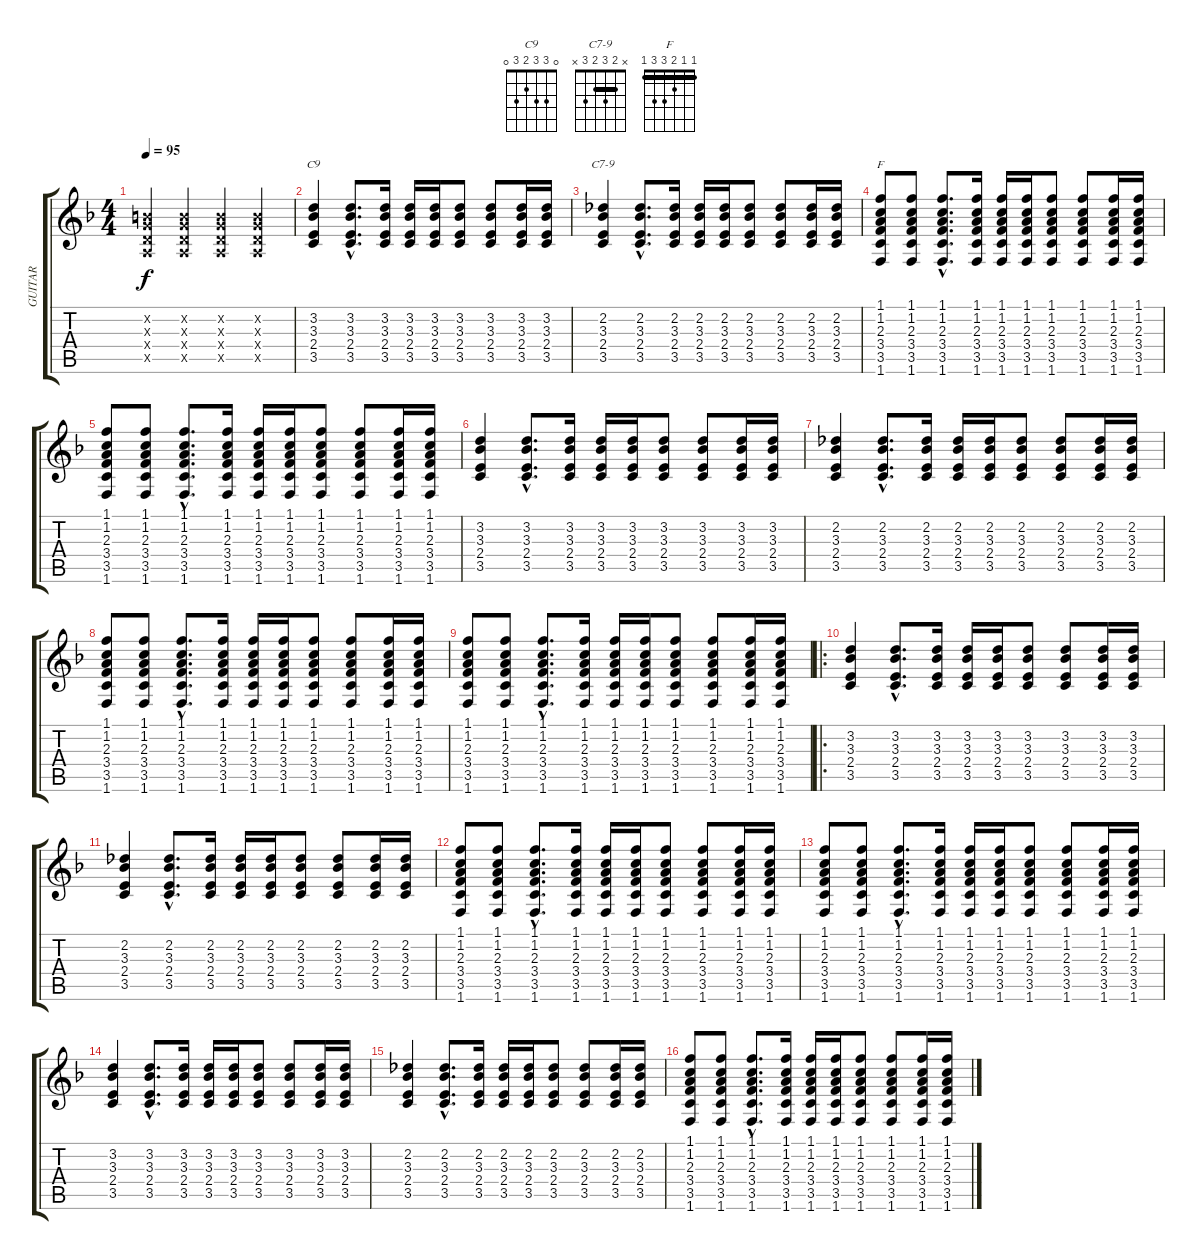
\track ("GUITAR" "GUITAR") {instrument acousticguitarsteel}
\staff {score tabs}
\tuning (E4 B3 G3 D3 A2 E2) {hide}
\chord ("C9" 0 3 3 2 3 0)
\chord ("C7-9" x 2 3 2 3 x) {barre 2}
\chord ("F" 1 1 2 3 3 1) {barre 1}
\ts (4 4)
\tempo 95
\clef g2
\ks f
(0.2{x} 0.3{x} 0.4{x} 0.5{x}).4{dy f instrument acousticguitarsteel} (0.2{x} 0.3{x} 0.4{x} 0.5{x}).4 (0.2{x} 0.3{x} 0.4{x} 0.5{x}).4 (0.2{x} 0.3{x} 0.4{x} 0.5{x}).4 |
(3.2 3.3 2.4 3.5).4{ch "C9"} (3.2{hac} 3.3{hac} 2.4{hac} 3.5{hac}).8{d} (3.2 3.3 2.4 3.5).16 (3.2 3.3 2.4 3.5).16 (3.2 3.3 2.4 3.5).16 (3.2 3.3 2.4 3.5).8 (3.2 3.3 2.4 3.5).8 (3.2 3.3 2.4 3.5).16 (3.2 3.3 2.4 3.5).16 |
(2.2 3.3 2.4 3.5).4{ch "C7-9"} (2.2{hac} 3.3{hac} 2.4{hac} 3.5{hac}).8{d} (2.2 3.3 2.4 3.5).16 (2.2 3.3 2.4 3.5).16 (2.2 3.3 2.4 3.5).16 (2.2 3.3 2.4 3.5).8 (2.2 3.3 2.4 3.5).8 (2.2 3.3 2.4 3.5).16 (2.2 3.3 2.4 3.5).16 |
(1.1 1.2 2.3 3.4 3.5 1.6).8{ch "F"} (1.1 1.2 2.3 3.4 3.5 1.6).8 (1.1{hac} 1.2{hac} 2.3{hac} 3.4{hac} 3.5{hac} 1.6{hac}).8{d} (1.1 1.2 2.3 3.4 3.5 1.6).16 (1.1 1.2 2.3 3.4 3.5 1.6).16 (1.1 1.2 2.3 3.4 3.5 1.6).16 (1.1 1.2 2.3 3.4 3.5 1.6).8 (1.1 1.2 2.3 3.4 3.5 1.6).8 (1.1 1.2 2.3 3.4 3.5 1.6).16 (1.1 1.2 2.3 3.4 3.5 1.6).16 |
(1.1 1.2 2.3 3.4 3.5 1.6).8 (1.1 1.2 2.3 3.4 3.5 1.6).8 (1.1{hac} 1.2{hac} 2.3{hac} 3.4{hac} 3.5{hac} 1.6{hac}).8{d} (1.1 1.2 2.3 3.4 3.5 1.6).16 (1.1 1.2 2.3 3.4 3.5 1.6).16 (1.1 1.2 2.3 3.4 3.5 1.6).16 (1.1 1.2 2.3 3.4 3.5 1.6).8 (1.1 1.2 2.3 3.4 3.5 1.6).8 (1.1 1.2 2.3 3.4 3.5 1.6).16 (1.1 1.2 2.3 3.4 3.5 1.6).16 |
(3.2 3.3 2.4 3.5).4 (3.2{hac} 3.3{hac} 2.4{hac} 3.5{hac}).8{d} (3.2 3.3 2.4 3.5).16 (3.2 3.3 2.4 3.5).16 (3.2 3.3 2.4 3.5).16 (3.2 3.3 2.4 3.5).8 (3.2 3.3 2.4 3.5).8 (3.2 3.3 2.4 3.5).16 (3.2 3.3 2.4 3.5).16 |
(2.2 3.3 2.4 3.5).4 (2.2{hac} 3.3{hac} 2.4{hac} 3.5{hac}).8{d} (2.2 3.3 2.4 3.5).16 (2.2 3.3 2.4 3.5).16 (2.2 3.3 2.4 3.5).16 (2.2 3.3 2.4 3.5).8 (2.2 3.3 2.4 3.5).8 (2.2 3.3 2.4 3.5).16 (2.2 3.3 2.4 3.5).16 |
(1.1 1.2 2.3 3.4 3.5 1.6).8 (1.1 1.2 2.3 3.4 3.5 1.6).8 (1.1{hac} 1.2{hac} 2.3{hac} 3.4{hac} 3.5{hac} 1.6{hac}).8{d} (1.1 1.2 2.3 3.4 3.5 1.6).16 (1.1 1.2 2.3 3.4 3.5 1.6).16 (1.1 1.2 2.3 3.4 3.5 1.6).16 (1.1 1.2 2.3 3.4 3.5 1.6).8 (1.1 1.2 2.3 3.4 3.5 1.6).8 (1.1 1.2 2.3 3.4 3.5 1.6).16 (1.1 1.2 2.3 3.4 3.5 1.6).16 |
(1.1 1.2 2.3 3.4 3.5 1.6).8 (1.1 1.2 2.3 3.4 3.5 1.6).8 (1.1{hac} 1.2{hac} 2.3{hac} 3.4{hac} 3.5{hac} 1.6{hac}).8{d} (1.1 1.2 2.3 3.4 3.5 1.6).16 (1.1 1.2 2.3 3.4 3.5 1.6).16 (1.1 1.2 2.3 3.4 3.5 1.6).16 (1.1 1.2 2.3 3.4 3.5 1.6).8 (1.1 1.2 2.3 3.4 3.5 1.6).8 (1.1 1.2 2.3 3.4 3.5 1.6).16 (1.1 1.2 2.3 3.4 3.5 1.6).16 |
\ro
(3.2 3.3 2.4 3.5).4 (3.2{hac} 3.3{hac} 2.4{hac} 3.5{hac}).8{d} (3.2 3.3 2.4 3.5).16 (3.2 3.3 2.4 3.5).16 (3.2 3.3 2.4 3.5).16 (3.2 3.3 2.4 3.5).8 (3.2 3.3 2.4 3.5).8 (3.2 3.3 2.4 3.5).16 (3.2 3.3 2.4 3.5).16 |
(2.2 3.3 2.4 3.5).4 (2.2{hac} 3.3{hac} 2.4{hac} 3.5{hac}).8{d} (2.2 3.3 2.4 3.5).16 (2.2 3.3 2.4 3.5).16 (2.2 3.3 2.4 3.5).16 (2.2 3.3 2.4 3.5).8 (2.2 3.3 2.4 3.5).8 (2.2 3.3 2.4 3.5).16 (2.2 3.3 2.4 3.5).16 |
(1.1 1.2 2.3 3.4 3.5 1.6).8 (1.1 1.2 2.3 3.4 3.5 1.6).8 (1.1{hac} 1.2{hac} 2.3{hac} 3.4{hac} 3.5{hac} 1.6{hac}).8{d} (1.1 1.2 2.3 3.4 3.5 1.6).16 (1.1 1.2 2.3 3.4 3.5 1.6).16 (1.1 1.2 2.3 3.4 3.5 1.6).16 (1.1 1.2 2.3 3.4 3.5 1.6).8 (1.1 1.2 2.3 3.4 3.5 1.6).8 (1.1 1.2 2.3 3.4 3.5 1.6).16 (1.1 1.2 2.3 3.4 3.5 1.6).16 |
(1.1 1.2 2.3 3.4 3.5 1.6).8 (1.1 1.2 2.3 3.4 3.5 1.6).8 (1.1{hac} 1.2{hac} 2.3{hac} 3.4{hac} 3.5{hac} 1.6{hac}).8{d} (1.1 1.2 2.3 3.4 3.5 1.6).16 (1.1 1.2 2.3 3.4 3.5 1.6).16 (1.1 1.2 2.3 3.4 3.5 1.6).16 (1.1 1.2 2.3 3.4 3.5 1.6).8 (1.1 1.2 2.3 3.4 3.5 1.6).8 (1.1 1.2 2.3 3.4 3.5 1.6).16 (1.1 1.2 2.3 3.4 3.5 1.6).16 |
(3.2 3.3 2.4 3.5).4 (3.2{hac} 3.3{hac} 2.4{hac} 3.5{hac}).8{d} (3.2 3.3 2.4 3.5).16 (3.2 3.3 2.4 3.5).16 (3.2 3.3 2.4 3.5).16 (3.2 3.3 2.4 3.5).8 (3.2 3.3 2.4 3.5).8 (3.2 3.3 2.4 3.5).16 (3.2 3.3 2.4 3.5).16 |
(2.2 3.3 2.4 3.5).4 (2.2{hac} 3.3{hac} 2.4{hac} 3.5{hac}).8{d} (2.2 3.3 2.4 3.5).16 (2.2 3.3 2.4 3.5).16 (2.2 3.3 2.4 3.5).16 (2.2 3.3 2.4 3.5).8 (2.2 3.3 2.4 3.5).8 (2.2 3.3 2.4 3.5).16 (2.2 3.3 2.4 3.5).16 |
(1.1 1.2 2.3 3.4 3.5 1.6).8 (1.1 1.2 2.3 3.4 3.5 1.6).8 (1.1{hac} 1.2{hac} 2.3{hac} 3.4{hac} 3.5{hac} 1.6{hac}).8{d} (1.1 1.2 2.3 3.4 3.5 1.6).16 (1.1 1.2 2.3 3.4 3.5 1.6).16 (1.1 1.2 2.3 3.4 3.5 1.6).16 (1.1 1.2 2.3 3.4 3.5 1.6).8 (1.1 1.2 2.3 3.4 3.5 1.6).8 (1.1 1.2 2.3 3.4 3.5 1.6).16 (1.1 1.2 2.3 3.4 3.5 1.6).16
